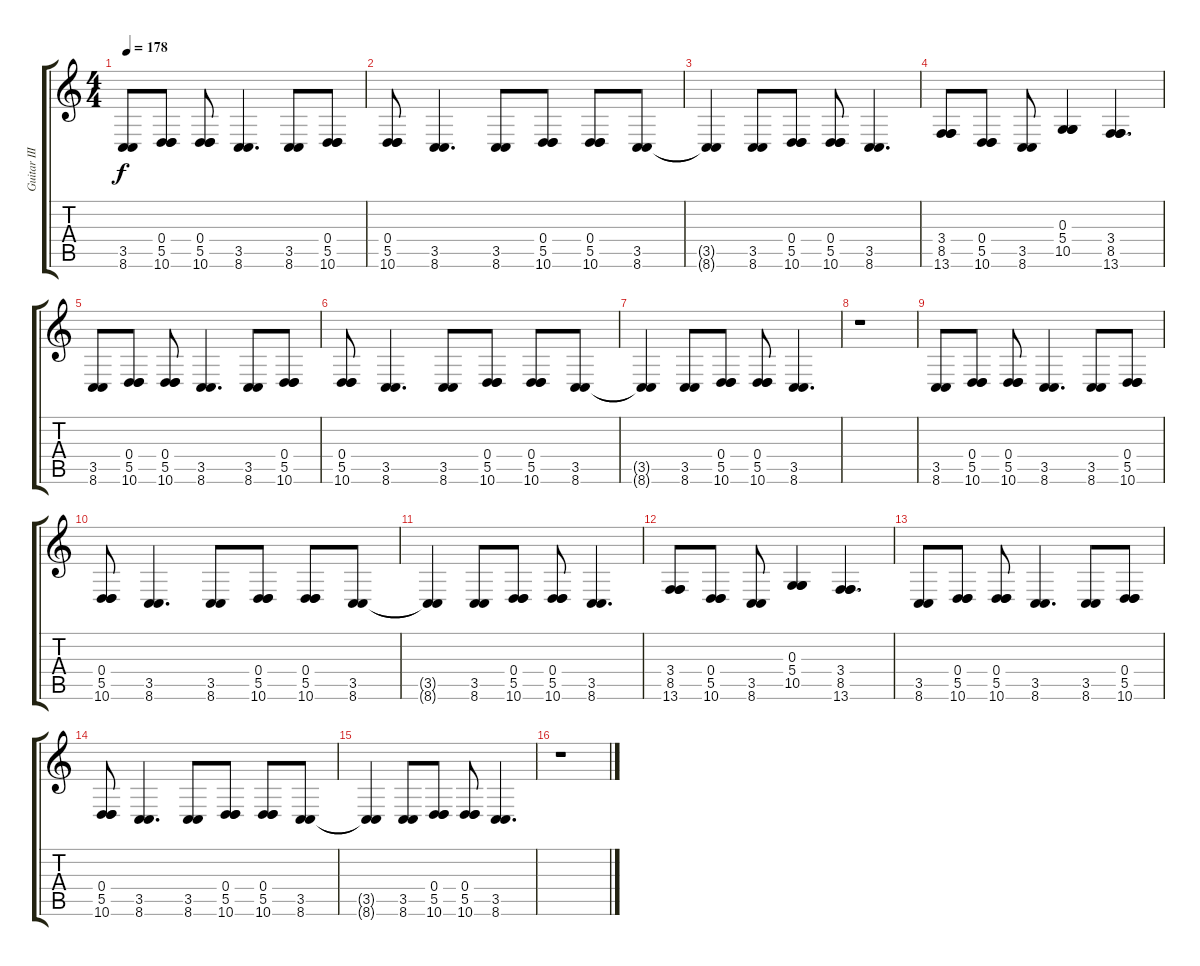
\track ("Guitar III" "Guitar III") {instrument lead5charang}
\staff {score tabs}
\tuning (E4 B3 G3 D3 A2 E2) {hide}
\ts (4 4)
\tempo 178
\clef g2
\ks c
(3.5 8.6).8{dy f} (0.4 5.5 10.6).8 (0.4 5.5 10.6).8 (3.5 8.6).4{d} (3.5 8.6).8 (0.4 5.5 10.6).8 |
(0.4 5.5 10.6).8 (3.5 8.6).4{d} (3.5 8.6).8 (0.4 5.5 10.6).8 (0.4 5.5 10.6).8 (3.5 8.6).8 |
(3.5{t} 8.6{t}).4 (3.5 8.6).8 (0.4 5.5 10.6).8 (0.4 5.5 10.6).8 (3.5 8.6).4{d} |
(3.4 8.5 13.6).8 (0.4 5.5 10.6).8 (3.5 8.6).8 (0.3 5.4 10.5).4 (3.4 8.5 13.6).4{d} |
(3.5 8.6).8 (0.4 5.5 10.6).8 (0.4 5.5 10.6).8 (3.5 8.6).4{d} (3.5 8.6).8 (0.4 5.5 10.6).8 |
(0.4 5.5 10.6).8 (3.5 8.6).4{d} (3.5 8.6).8 (0.4 5.5 10.6).8 (0.4 5.5 10.6).8 (3.5 8.6).8 |
(3.5{t} 8.6{t}).4 (3.5 8.6).8 (0.4 5.5 10.6).8 (0.4 5.5 10.6).8 (3.5 8.6).4{d} |
r.1 |
(3.5 8.6).8 (0.4 5.5 10.6).8 (0.4 5.5 10.6).8 (3.5 8.6).4{d} (3.5 8.6).8 (0.4 5.5 10.6).8 |
(0.4 5.5 10.6).8 (3.5 8.6).4{d} (3.5 8.6).8 (0.4 5.5 10.6).8 (0.4 5.5 10.6).8 (3.5 8.6).8 |
(3.5{t} 8.6{t}).4 (3.5 8.6).8 (0.4 5.5 10.6).8 (0.4 5.5 10.6).8 (3.5 8.6).4{d} |
(3.4 8.5 13.6).8 (0.4 5.5 10.6).8 (3.5 8.6).8 (0.3 5.4 10.5).4 (3.4 8.5 13.6).4{d} |
(3.5 8.6).8 (0.4 5.5 10.6).8 (0.4 5.5 10.6).8 (3.5 8.6).4{d} (3.5 8.6).8 (0.4 5.5 10.6).8 |
(0.4 5.5 10.6).8 (3.5 8.6).4{d} (3.5 8.6).8 (0.4 5.5 10.6).8 (0.4 5.5 10.6).8 (3.5 8.6).8 |
(3.5{t} 8.6{t}).4 (3.5 8.6).8 (0.4 5.5 10.6).8 (0.4 5.5 10.6).8 (3.5 8.6).4{d} |
r.1
